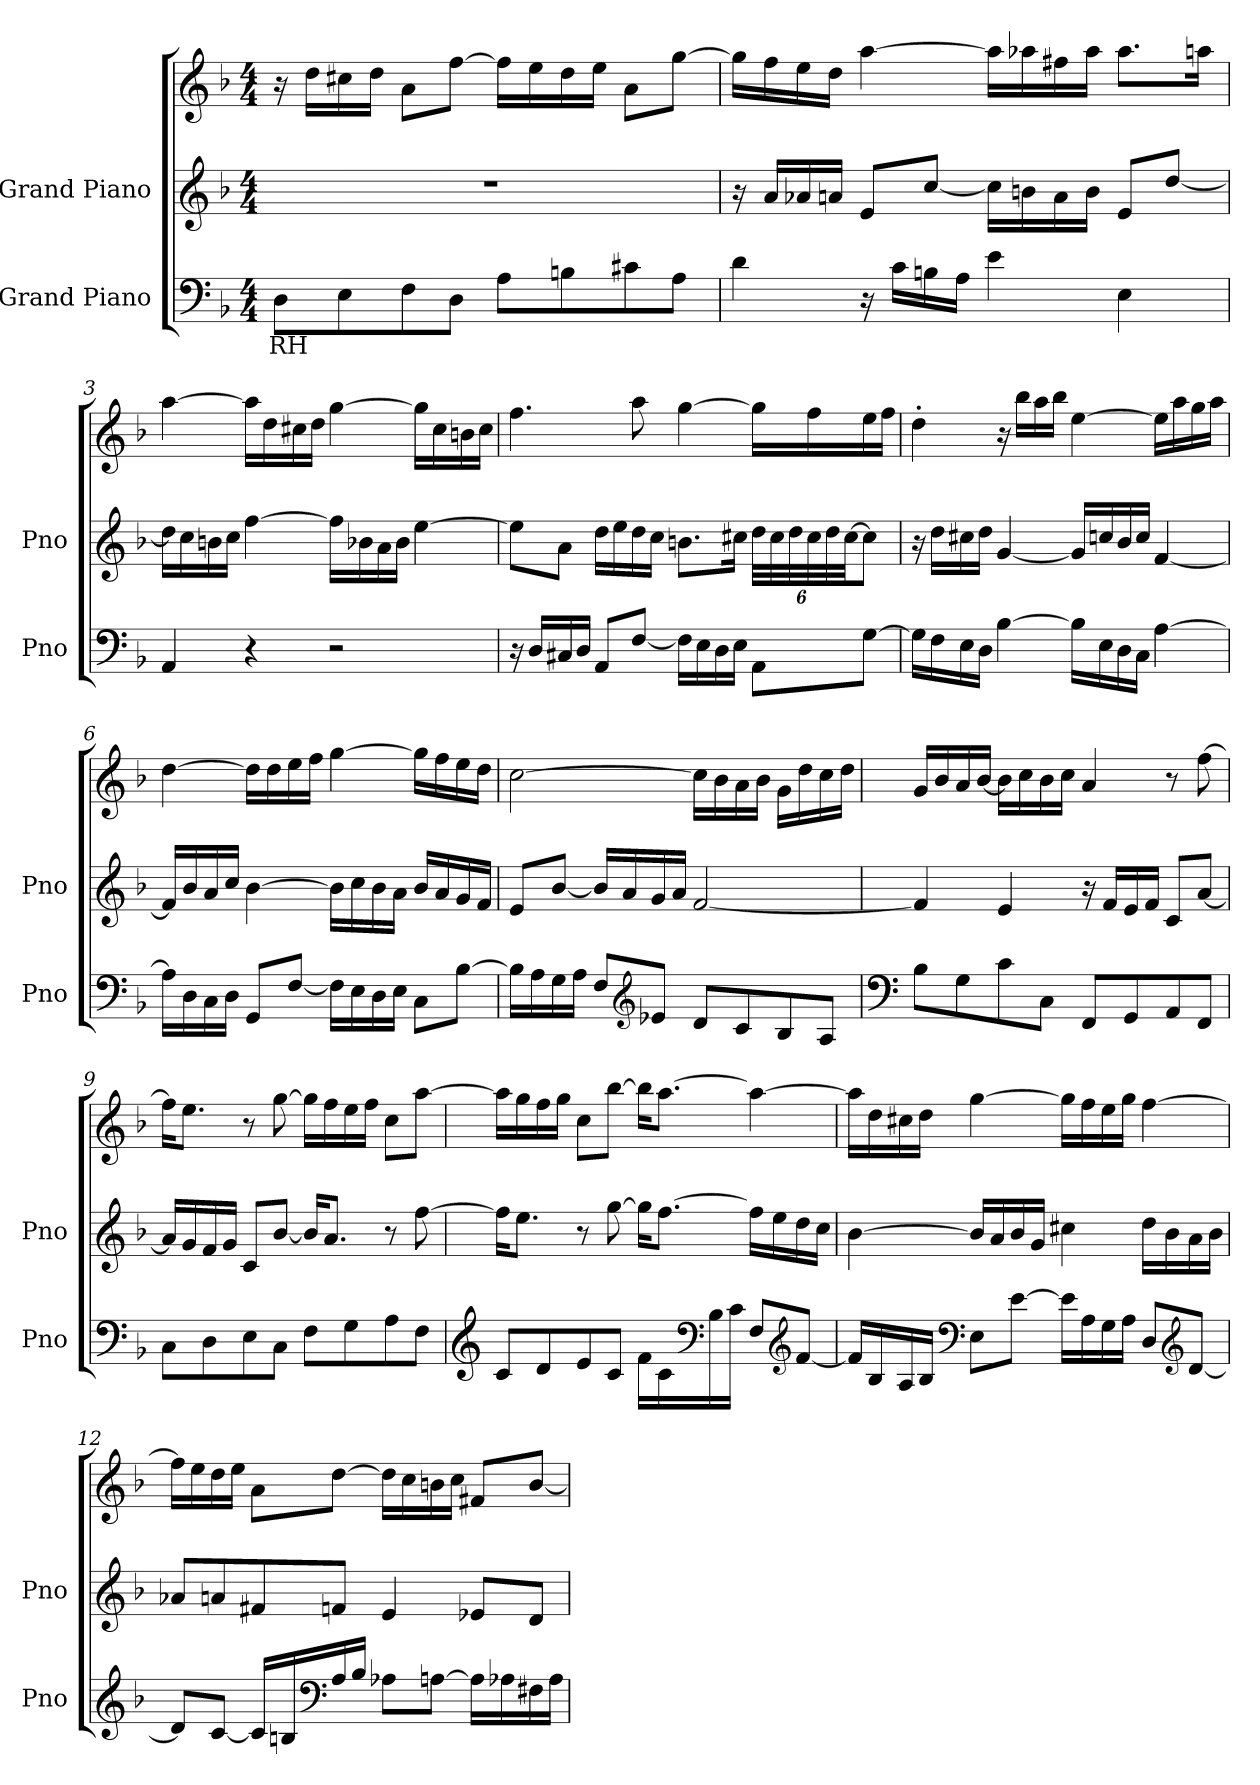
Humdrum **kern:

**kern	**text	**kern	**kern
*part2	*part2	*part1	*part1
*staff3	*staff3	*staff2	*staff1
*I"Grand Piano	*	*I"Grand Piano	*
*I'Pno	*	*I'Pno	*
*clefF4	*	*clefG2	*clefG2
*k[b-]	*	*k[b-]	*k[b-]
*M4/4	*	*M4/4	*M4/4
*MM88	*	*MM88	*MM88
=1	=1	=1	=1
!	!LO:LY:b	!	!
8D\L	RH	1r	16r
.	.	.	16dd\LL
8E\	.	.	16cc#X\
.	.	.	16dd\JJ
8F\	.	.	8a\L
8D\J	.	.	[8ff\J
8A\L	.	.	16ff\LL]
.	.	.	16ee\
8Bn\	.	.	16dd\
.	.	.	16ee\JJ
8c#X\	.	.	8a\L
8A\J	.	.	[8gg\J
=2	=2	=2	=2
4d\	.	16r	16gg\LL]
.	.	16a/LL	16ff\
.	.	16a-X/	16ee\
.	.	16an/JJ	16dd\JJ
16r	.	8e/L	[4aa\
16c\LL	.	.	.
16Bn\	.	[8cc/J	.
16A\JJ	.	.	.
4e\	.	16cc\LL]	16aa\LL]
.	.	16bn\	16aa-X\
.	.	16a\	16ff#X\
.	.	16b\JJ	16aa-\JJ
4E\	.	8e/L	8.aa-\L
.	.	[8dd/J	.
.	.	.	16aan\Jk
!!LO:LB:g=z
=3	=3	=3	=3
4AA/	.	16dd\LL]	[4aa\
.	.	16cc\	.
.	.	16bn\	.
.	.	16cc\JJ	.
4r	.	[4ff\	16aa\LL]
.	.	.	16dd\
.	.	.	16cc#X\
.	.	.	16dd\JJ
2r	.	16ff\LL]	[4gg\
.	.	16b-X\	.
.	.	16a\	.
.	.	16b-\JJ	.
.	.	[4ee\	16gg\LL]
.	.	.	16cc#\
.	.	.	16bn\
.	.	.	16cc#\JJ
=4	=4	=4	=4
16r	.	8ee\L]	4.ff\
16D/LL	.	.	.
16C#X/	.	8a\J	.
16D/JJ	.	.	.
8AA/L	.	16dd\LL	.
.	.	16ee\	.
[8F/J	.	16dd\	8aa\
.	.	16cc\JJ	.
16F\LL]	.	8.bn\L	[4gg\
16E\	.	.	.
16D\	.	.	.
16E\JJ	.	16cc#X\Jk	.
*	*	*Xbrackettup	*
8AA\L	.	48dd\LLL	16gg\LL]
.	.	48cc#\	.
.	.	48dd\	.
.	.	48cc#\	16ff\
.	.	48dd\	.
.	.	[48cc#\JJ	.
[8G\J	.	8cc#\J]	16ee\
.	.	.	16ff\JJ
!!LO:LB:g=z
=5	=5	=5	=5
16G\LL]	.	16r	4dd'\
16F\	.	16dd\LL	.
16E\	.	16cc#X\	.
16D\JJ	.	16dd\JJ	.
[4B-\	.	[4g/	16r
.	.	.	16bb-\LL
.	.	.	16aa\
.	.	.	16bb-\JJ
16B-\LL]	.	16g/LL]	[4ee\
16E\	.	16ccn/	.
16D\	.	16b-/	.
16C\JJ	.	16cc/JJ	.
[4A\	.	[4f/	16ee\LL]
.	.	.	16aa\
.	.	.	16gg\
.	.	.	16aa\JJ
=6	=6	=6	=6
16A\LL]	.	16f/LL]	[4dd\
16D\	.	16b-/	.
16C\	.	16a/	.
16D\JJ	.	16cc/JJ	.
8GG/L	.	[4b-\	16dd\LL]
.	.	.	16dd\
[8F/J	.	.	16ee\
.	.	.	16ff\JJ
16F\LL]	.	16b-\LL]	[4gg\
16E\	.	16cc\	.
16D\	.	16b-\	.
16E\JJ	.	16a\JJ	.
8C\L	.	16b-/LL	16gg\LL]
.	.	16a/	16ff\
[8B-\J	.	16g/	16ee\
.	.	16f/JJ	16dd\JJ
!!LO:LB:g=z
=7	=7	=7	=7
16B-\LL]	.	8e/L	[2cc\
16A\	.	.	.
16G\	.	[8b-/J	.
16A\JJ	.	.	.
8F/L	.	16b-/LL]	.
.	.	16a/	.
*clefG2	*	*	*
8e-X/J	.	16g/	.
.	.	16a/JJ	.
8d/L	.	[2f/	16cc\LL]
.	.	.	16b-\
8c/	.	.	16a\
.	.	.	16b-\JJ
8B-/	.	.	16g\LL
.	.	.	16dd\
8A/J	.	.	16cc\
.	.	.	16dd\JJ
=8	=8	=8	=8
*clefF4	*	*	*
8B-\L	.	4f/]	16g/LL
.	.	.	16b-/
8G\	.	.	16a/
.	.	.	[16b-/JJ
8c\	.	4e/	16b-\LL]
.	.	.	16cc\
8C\J	.	.	16b-\
.	.	.	16cc\JJ
8FF/L	.	16r	4a/
.	.	16f/LL	.
8GG/	.	16e/	.
.	.	16f/JJ	.
8AA/	.	8c/L	8r
8FF/J	.	[8a/J	[8ff\
=9	=9	=9	=9
8C\L	.	16a/LL]	16ff\KL]
.	.	16g/	8.ee\J
8D\	.	16f/	.
.	.	16g/JJ	.
8E\	.	8c/L	8r
8C\J	.	[8b-/J	[8gg\
8F\L	.	16b-/KL]	16gg\LL]
.	.	8.a/J	16ff\
8G\	.	.	16ee\
.	.	.	16ff\JJ
8A\	.	8r	8cc\L
8F\J	.	[8ff\	[8aa\J
!!LO:PB:g=z
=10	=10	=10	=10
*clefG2	*	*	*
8c/L	.	16ff\KL]	16aa\LL]
.	.	8.ee\J	16gg\
8d/	.	.	16ff\
.	.	.	16gg\JJ
8e/	.	8r	8cc\L
8c/J	.	[8gg\	[8bb-\J
16f\LL	.	16gg\KL]	16bb-\KL]
16c\	.	[8.ff\J	[8.aa\J
*clefF4	*	*	*
16B-\	.	.	.
16c\JJ	.	.	.
8F/L	.	16ff\LL]	4aa\_
.	.	16ee\	.
*clefG2	*	*	*
[8f/J	.	16dd\	.
.	.	16cc\JJ	.
=11	=11	=11	=11
16f/LL]	.	[4b-\	16aa\LL]
16B-/	.	.	16dd\
16A/	.	.	16cc#X\
16B-/JJ	.	.	16dd\JJ
*clefF4	*	*	*
8E\L	.	16b-/LL]	[4gg\
.	.	16a/	.
[8e\J	.	16b-/	.
.	.	16g/JJ	.
16e\LL]	.	4cc#X\	16gg\LL]
16A\	.	.	16ff\
16G\	.	.	16ee\
16A\JJ	.	.	16gg\JJ
8D/L	.	16dd\LL	[4ff\
.	.	16b-\	.
*clefG2	*	*	*
[8d/J	.	16a\	.
.	.	16b-\JJ	.
!!LO:LB:g=z
=12	=12	=12	=12
8d/L]	.	8a-X/L	16ff\LL]
.	.	.	16ee\
[8c/J	.	8an/	16dd\
.	.	.	16ee\JJ
16c/LL]	.	8f#X/	8a\L
16Bn/	.	.	.
*clefF4	*	*	*
16A/	.	8fn/J	[8dd\J
16B/JJ	.	.	.
8A-X\L	.	4e/	16dd\LL]
.	.	.	16cc\
[8An\J	.	.	16bn\
.	.	.	16cc\JJ
16A\LL]	.	8e-X/L	8f#X/L
16A-X\	.	.	.
16F#X\	.	8d/J	[8b/J
16A-\JJ	.	.	.
=	=	=	=
*-	*-	*-	*-
